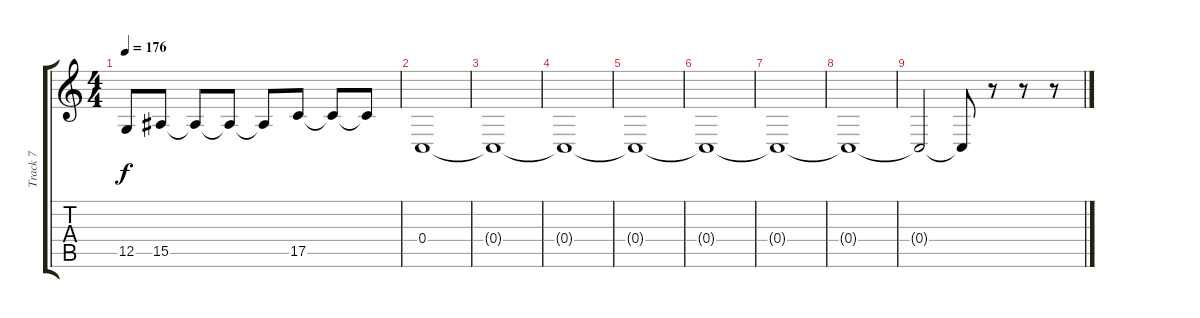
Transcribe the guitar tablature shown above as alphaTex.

\track ("Track 7" "Track 7") {instrument pad4choir}
\staff {score tabs}
\tuning (D4 A3 F3 C3 G2 C2) {hide}
\ts (4 4)
\tempo 176
\clef g2
\ks c
12.5{t}.8{dy f} 15.5.8 15.5{t}.8 15.5{t}.8 15.5{t}.8 17.5.8 17.5{t}.8 17.5{t}.8 |
0.4.1 |
0.4{t}.1 |
0.4{t}.1 |
0.4{t}.1 |
0.4{t}.1 |
0.4{t}.1 |
0.4{t}.1 |
0.4{t}.2 0.4{t}.8 r.8 r.8 r.8
